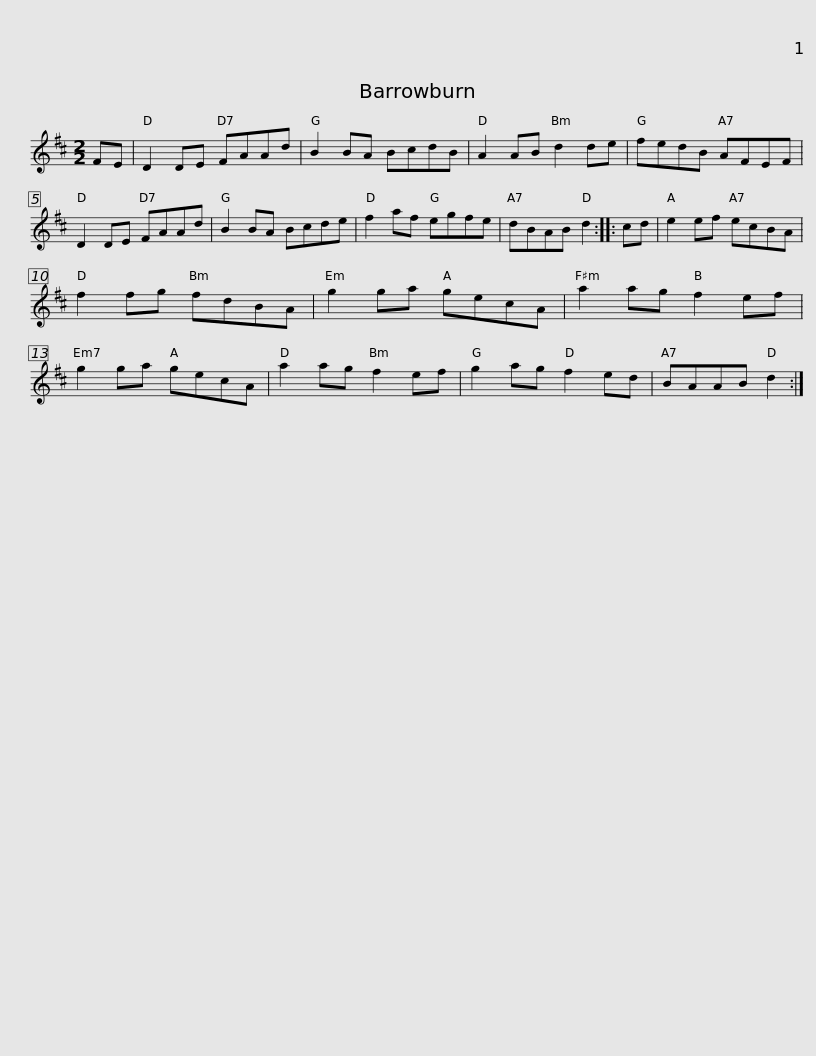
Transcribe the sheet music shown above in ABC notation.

X:1
L:1/8
M:2/2
I:linebreak $
K:D
V:1 treble
V:1
 FE | D2 DE FAAd | B2 BA BcdB | A2 AB d2 de | fedB AFEF | %5
 D2 DE FAAd |$ B2 BA Bcde | f2 af egfe | dBAB d2 :: cd | %10
 e2 ef ecBA | f2 fg fdBA | g2 ga gecA |$ a2 ag f2 ef | g2 ga gecA | %15
 a2 ag f2 ef | g2 ag f2 ed | BAAB d2 :| %18
